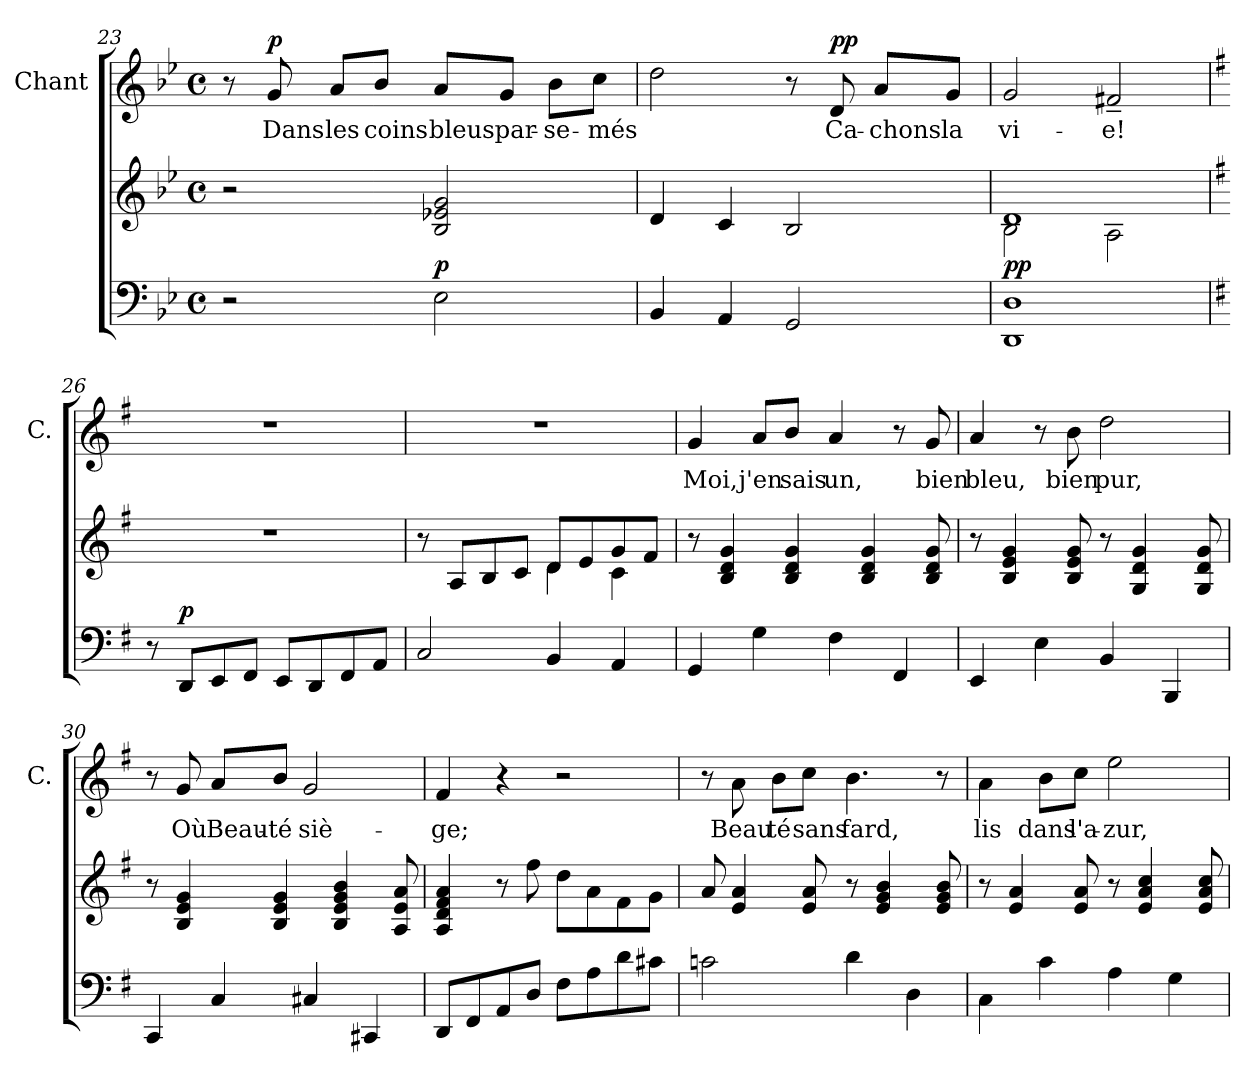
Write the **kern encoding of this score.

**kern	**dynam	**kern	**kern	**text	**dynam
*part3	*part3	*part2	*part1	*part1	*part1
*staff3	*staff3	*staff2	*staff1	*staff1	*staff1
*	*	*	*I"Chant	*	*
*	*	*	*I'C.	*	*
*clefF4	*	*clefG2	*clefG2	*	*
*k[b-e-]	*	*k[b-e-]	*k[b-e-]	*	*
*M4/4	*	*M4/4	*M4/4	*	*
*met(c)	*	*met(c)	*met(c)	*	*
=23	=23	=23	=23	=23	=23
2r	.	2r	8r	.	.
!	!	!	!	!	!LO:DY:a
.	.	.	8gi/	Dans	p
.	.	.	8ai/L	les	.
.	.	.	8b-i/J	coins	.
!	!LO:DY:a	!	!	!	!
2E-j\	p	2gi/ 2e-Xi/ 2B-i/	8ai/L	bleus	.
.	.	.	8gi/J	par-	.
.	.	.	8b-i\L	se-	.
.	.	.	8cci\J	més	.
!!LO:PB:g=z
=24	=24	=24	=24	=24	=24
4BB-j/	.	4di/	2ddi\	.	.
4AAj/	.	4ci/	.	.	.
2GGj/	.	2B-i/	8r	.	.
!	!	!	!	!	!LO:DY:a
.	.	.	8di/	Ca-	pp
.	.	.	8ai/L	chons	.
.	.	.	8gi/J	la	.
=25	=25	=25	=25	=25	=25
*	*	*^	*	*	*
!	!LO:DY:a	!	!	!	!	!
1DDj/ 1Dj/	pp	1di/	2B-Z\	2gi/	vi-	.
.	.	.	2AZ\	2f#X~>i/	e!	.
*	*	*v	*v	*	*	*
=26	=26	=26	=26	=26	=26
*k[f#]	*	*k[f#]	*k[f#]	*	*
8r	.	1r	1r	.	.
!	!LO:DY:a	!	!	!	!
8DDj/L	p	.	.	.	.
8EEj/	.	.	.	.	.
8FF#j/J	.	.	.	.	.
8EEj/L	.	.	.	.	.
8DDj/	.	.	.	.	.
8FF#j/	.	.	.	.	.
8AAj/J	.	.	.	.	.
=27	=27	=27	=27	=27	=27
*	*	*^	*	*	*
2Cj/	.	8r	8ryy	1r	.	.
.	.	8Ai/L	8ryy	.	.	.
.	.	8Bi/	8ryy	.	.	.
.	.	8ci/J	8ryy	.	.	.
4BBj/	.	8di/L	4dZ\	.	.	.
.	.	8ei/	.	.	.	.
4AAj/	.	8gi/	4cZ\	.	.	.
.	.	8f#i/J	.	.	.	.
*	*	*v	*v	*	*	*
!!LO:LB:g=z
=28	=28	=28	=28	=28	=28
4GGj/	.	8r	4gi/	Moi,	.
.	.	4gi/ 4di/ 4Bi/	.	.	.
4Gj\	.	.	8ai/L	j'en	.
.	.	4gi/ 4di/ 4Bi/	8bi/J	sais	.
4F#j\	.	.	4ai/	un,	.
.	.	4Bi/ 4gi/ 4di/	.	.	.
4FF#j/	.	.	8r	.	.
.	.	8Bi/ 8gi/ 8di/	8gi/	bien	.
=29	=29	=29	=29	=29	=29
4EEj/	.	8r	4ai/	bleu,	.
.	.	4gi/ 4ei/ 4Bi/	.	.	.
4Ej\	.	.	8r	.	.
.	.	8gi/ 8ei/ 8Bi/	8bi\	bien	.
4BBj/	.	8r	2ddi\	pur,	.
.	.	4gi/ 4di/ 4Gi/	.	.	.
4BBBj/	.	.	.	.	.
.	.	8gi/ 8di/ 8Gi/	.	.	.
=30	=30	=30	=30	=30	=30
4CCj/	.	8r	8r	.	.
.	.	4gi/ 4ei/ 4Bi/	8gi/	Où	.
4Cj/	.	.	8ai/L	Beau-	.
.	.	4gi/ 4ei/ 4Bi/	8bi/J	té	.
4C#Xj/	.	.	2gi/	siè-	.
.	.	4bi/ 4gi/ 4ei/ 4Bi/	.	.	.
4CC#Xj/	.	.	.	.	.
.	.	8ai/ 8ei/ 8Ai/	.	.	.
=31	=31	=31	=31	=31	=31
8DDj/L	.	4ai/ 4f#i/ 4di/ 4Ai/	4f#i/	ge;	.
8FF#j/	.	.	.	.	.
8AAj/	.	8r	4r	.	.
8Dj/J	.	8ff#i\	.	.	.
8F#j\L	.	8ddi\L	2r	.	.
8Aj\	.	8ai\	.	.	.
8dj\	.	8f#i\	.	.	.
8c#Xj\J	.	8gi\J	.	.	.
!!LO:LB:g=z
=32	=32	=32	=32	=32	=32
2cnj\	.	8ai/	8r	.	.
.	.	4ai/ 4ei/	8ai\	Beau	.
.	.	.	8bi\L	té	.
.	.	8ai/ 8ei/	8cci\J	sans	.
4dj\	.	8r	4.bi\	fard,	.
.	.	4ei/ 4bi/ 4gi/	.	.	.
4Dj\	.	.	.	.	.
.	.	8bi/ 8gi/ 8ei/	8r	.	.
=33	=33	=33	=33	=33	=33
4Cj\	.	8r	4ai\	lis	.
.	.	4ai/ 4ei/	.	.	.
4cj\	.	.	8bi\L	dans	.
.	.	8ai/ 8ei/	8cci\J	l'a-	.
4Aj\	.	8r	2eei\	zur,	.
.	.	4cci/ 4ai/ 4ei/	.	.	.
4Gj\	.	.	.	.	.
.	.	8cci/ 8ai/ 8ei/	.	.	.
=	=	=	=	=	=
*-	*-	*-	*-	*-	*-
